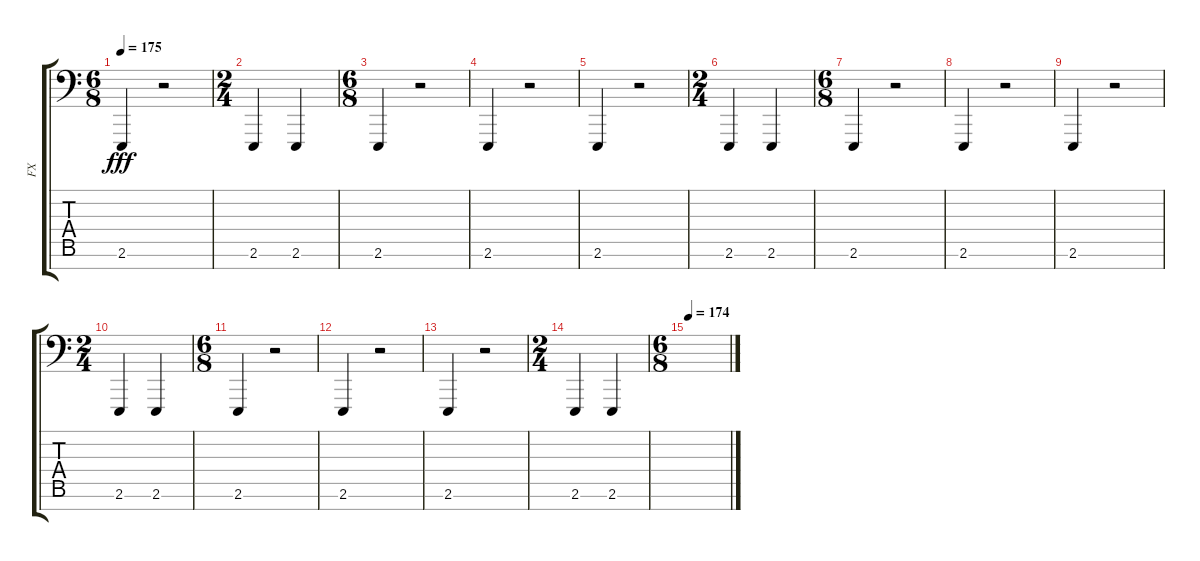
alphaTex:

\track ("FX" "FX") {instrument synthvoice}
\staff {score tabs}
\tuning (D3 A2 F2 C2 G1 D1 A0) {hide}
\ts (6 8)
\tempo 175
\clef f4
\ks c
2.6.4{dy fff} r.2 |
\ts (2 4)
2.6.4{volume 16} 2.6.4 |
\ts (6 8)
2.6.4{volume 13} r.2 |
2.6.4 r.2 |
2.6.4 r.2 |
\ts (2 4)
2.6.4{volume 16} 2.6.4 |
\ts (6 8)
2.6.4{volume 13} r.2 |
2.6.4 r.2 |
2.6.4 r.2 |
\ts (2 4)
2.6.4{volume 16} 2.6.4 |
\ts (6 8)
2.6.4{volume 13} r.2 |
2.6.4 r.2 |
2.6.4 r.2 |
\ts (2 4)
2.6.4{volume 16} 2.6.4 |
\ts (6 8)
\tempo 174
